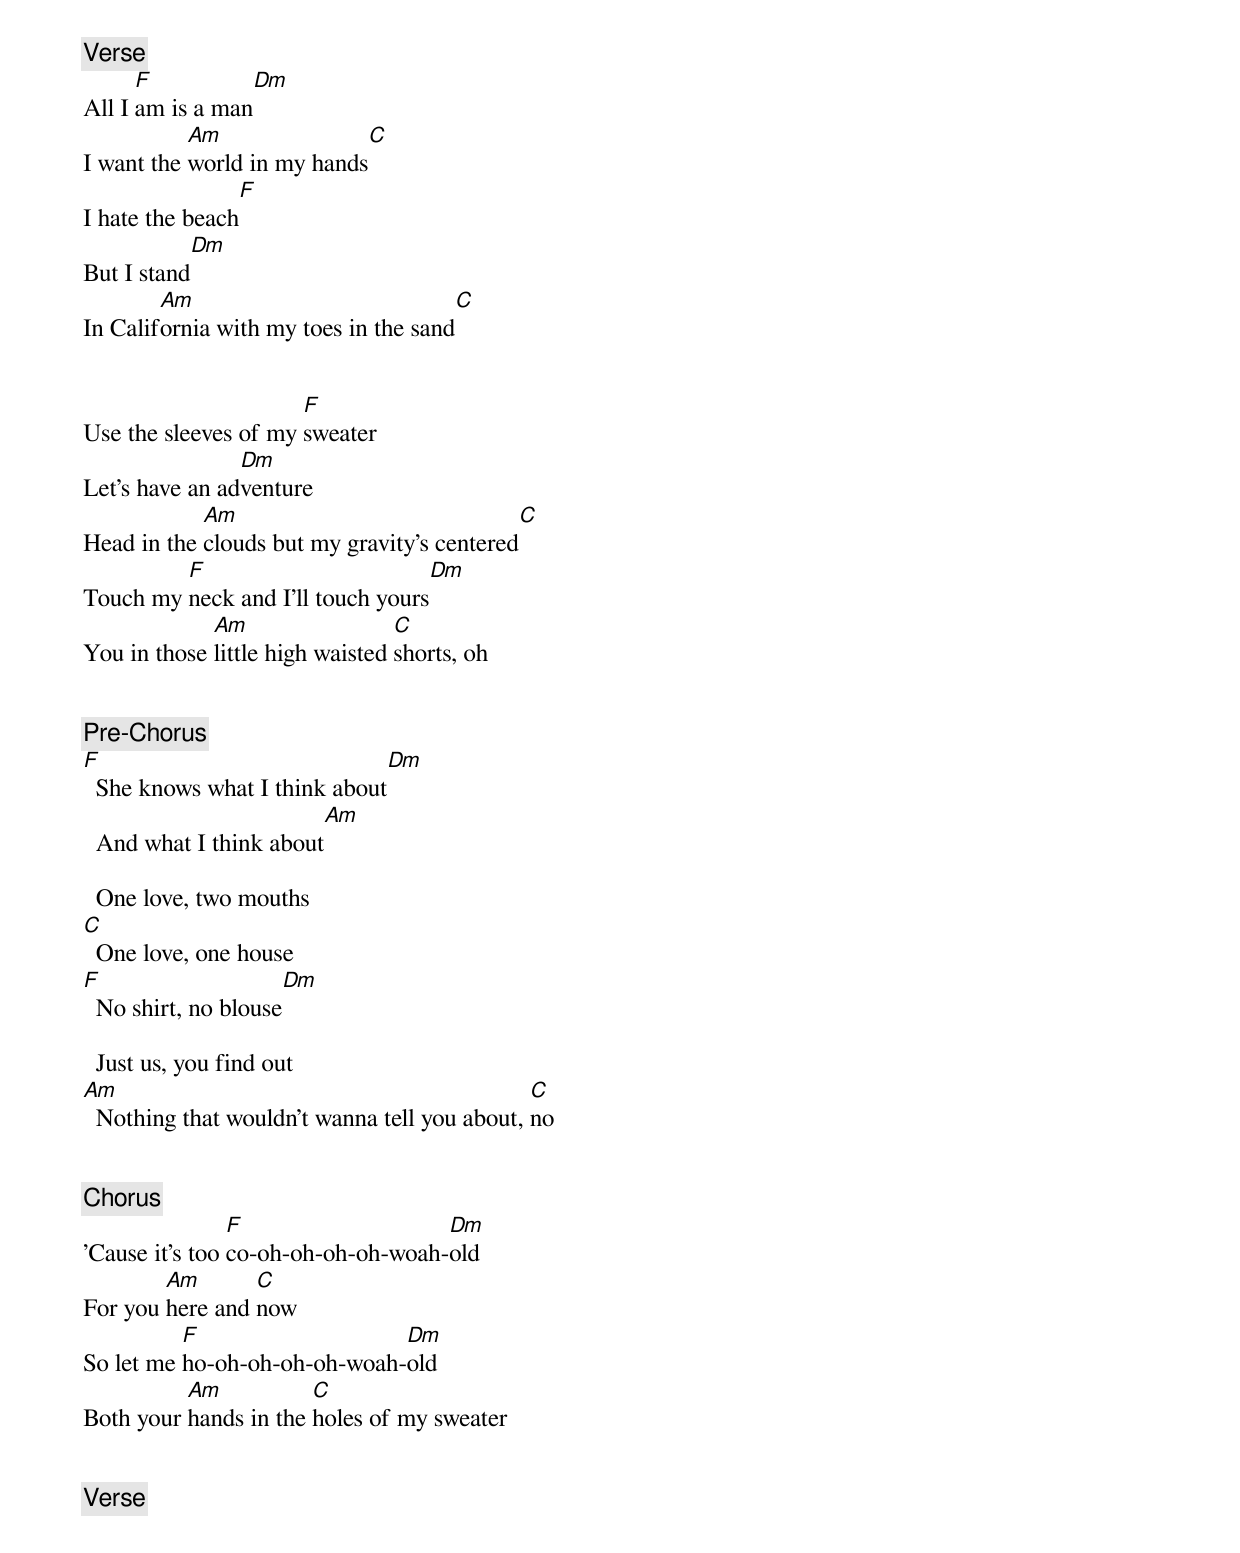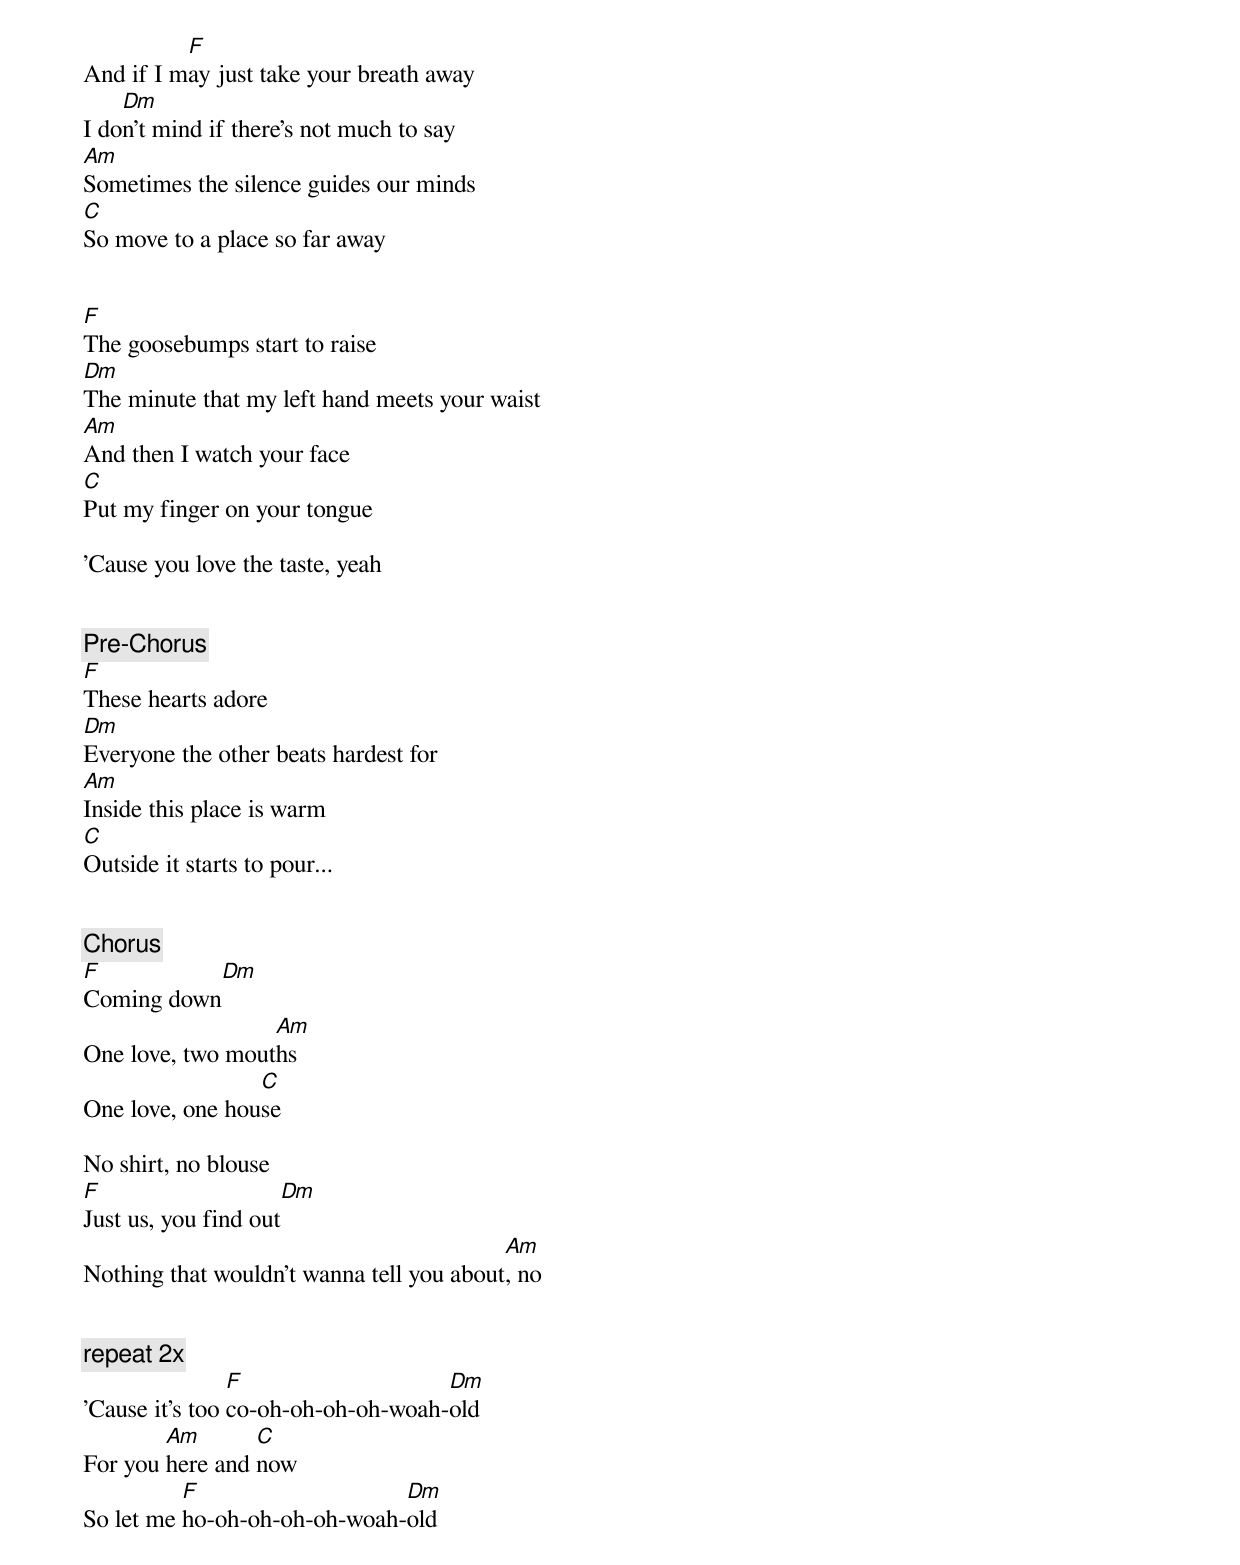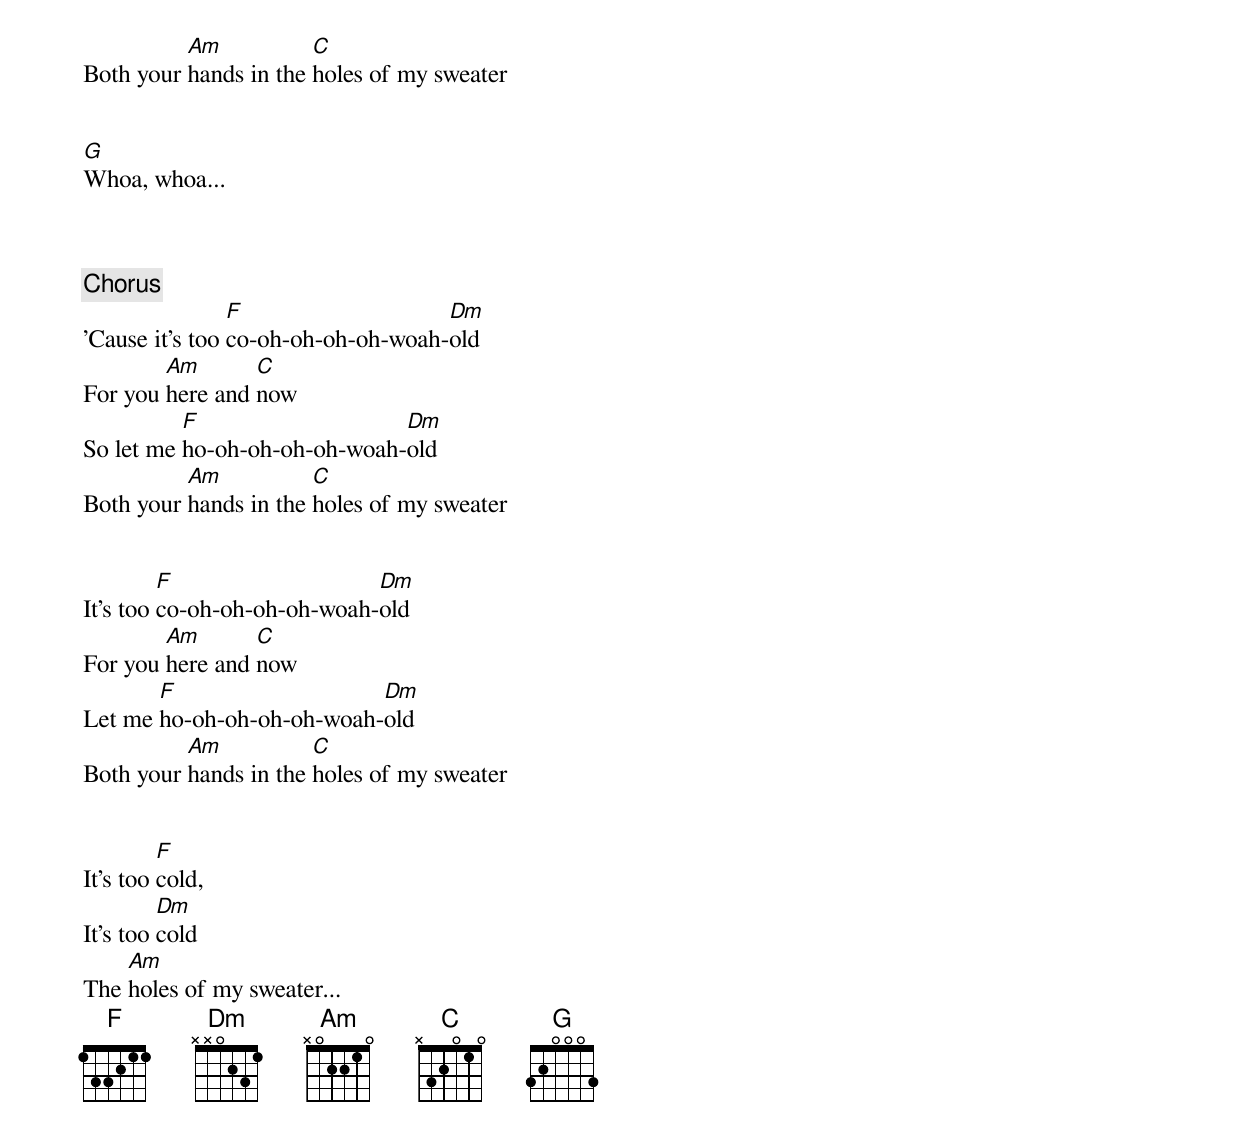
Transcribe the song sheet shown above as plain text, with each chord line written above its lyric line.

[Verse]
      F          Dm
All I am is a man
           Am               C
I want the world in my hands
                F
I hate the beach
           Dm
But I stand
        Am                            C
In California with my toes in the sand


                      F
Use the sleeves of my sweater
                Dm
Let's have an adventure
            Am                              C
Head in the clouds but my gravity's centered
         F                        Dm
Touch my neck and I'll touch yours
             Am                  C
You in those little high waisted shorts, oh


[Pre-Chorus]
F                             Dm
  She knows what I think about
                        Am
  And what I think about

  One love, two mouths
C
  One love, one house
F                    Dm
  No shirt, no blouse

  Just us, you find out
Am                                            C
  Nothing that wouldn't wanna tell you about, no


[Chorus]
                F                   Dm
'Cause it's too co-oh-oh-oh-oh-woah-old
        Am       C
For you here and now
          F                   Dm
So let me ho-oh-oh-oh-oh-woah-old
          Am           C
Both your hands in the holes of my sweater


[Verse]
          F
And if I may just take your breath away
    Dm
I don't mind if there's not much to say
Am
Sometimes the silence guides our minds
C
So move to a place so far away


F
The goosebumps start to raise
Dm
The minute that my left hand meets your waist
Am
And then I watch your face
C
Put my finger on your tongue

'Cause you love the taste, yeah


[Pre-Chorus]
F
These hearts adore
Dm
Everyone the other beats hardest for
Am
Inside this place is warm
C
Outside it starts to pour...


[Chorus]
F             Dm
Coming down
                  Am
One love, two mouths
                 C
One love, one house

No shirt, no blouse
F                      Dm
Just us, you find out
                                          Am
Nothing that wouldn't wanna tell you about, no


[repeat 2x]
                F                   Dm
'Cause it's too co-oh-oh-oh-oh-woah-old
        Am       C
For you here and now
          F                   Dm
So let me ho-oh-oh-oh-oh-woah-old
          Am           C
Both your hands in the holes of my sweater


G
Whoa, whoa...



[Chorus]
                F                   Dm
'Cause it's too co-oh-oh-oh-oh-woah-old
        Am       C
For you here and now
          F                   Dm
So let me ho-oh-oh-oh-oh-woah-old
          Am           C
Both your hands in the holes of my sweater


         F                   Dm
It's too co-oh-oh-oh-oh-woah-old
        Am       C
For you here and now
       F                   Dm
Let me ho-oh-oh-oh-oh-woah-old
          Am           C
Both your hands in the holes of my sweater


         F
It's too cold,
         Dm
It's too cold
    Am
The holes of my sweater...
